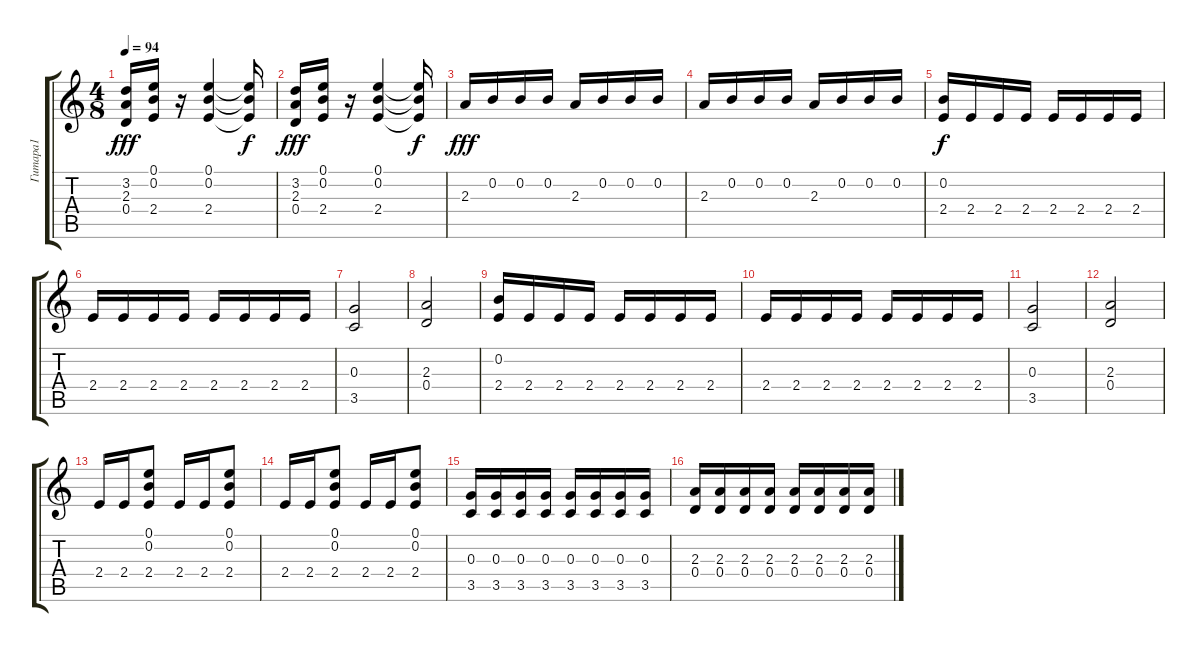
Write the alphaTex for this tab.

\track ("Гитара1" "Гитара1") {instrument overdrivenguitar}
\staff {score tabs}
\tuning (E4 B3 G3 D3 A2 E2) {hide}
\ts (4 8)
\tempo 94
\clef g2
\ks c
(3.2 2.3 0.4).16{dy fff} (0.1 0.2 2.4).16 r.16 (0.1 0.2 2.4).4 (0.1{t} 0.2{t} 2.4{t}).16{dy f} |
(3.2 2.3 0.4).16{dy fff} (0.1 0.2 2.4).16 r.16 (0.1 0.2 2.4).4 (0.1{t} 0.2{t} 2.4{t}).16{dy f} |
2.3.16{dy fff} 0.2.16 0.2.16 0.2.16 2.3.16 0.2.16 0.2.16 0.2.16 |
2.3.16 0.2.16 0.2.16 0.2.16 2.3.16 0.2.16 0.2.16 0.2.16 |
(0.2 2.4).16{dy f} 2.4.16 2.4.16 2.4.16 2.4.16 2.4.16 2.4.16 2.4.16 |
2.4.16 2.4.16 2.4.16 2.4.16 2.4.16 2.4.16 2.4.16 2.4.16 |
(0.3 3.5).2 |
(2.3 0.4).2 |
(0.2 2.4).16 2.4.16 2.4.16 2.4.16 2.4.16 2.4.16 2.4.16 2.4.16 |
2.4.16 2.4.16 2.4.16 2.4.16 2.4.16 2.4.16 2.4.16 2.4.16 |
(0.3 3.5).2 |
(2.3 0.4).2 |
2.4.16 2.4.16 (0.1 0.2 2.4).8 2.4.16 2.4.16 (0.1 0.2 2.4).8 |
2.4.16 2.4.16 (0.1 0.2 2.4).8 2.4.16 2.4.16 (0.1 0.2 2.4).8 |
(0.3 3.5).16 (0.3 3.5).16 (0.3 3.5).16 (0.3 3.5).16 (0.3 3.5).16 (0.3 3.5).16 (0.3 3.5).16 (0.3 3.5).16 |
(2.3 0.4).16 (2.3 0.4).16 (2.3 0.4).16 (2.3 0.4).16 (2.3 0.4).16 (2.3 0.4).16 (2.3 0.4).16 (2.3 0.4).16
